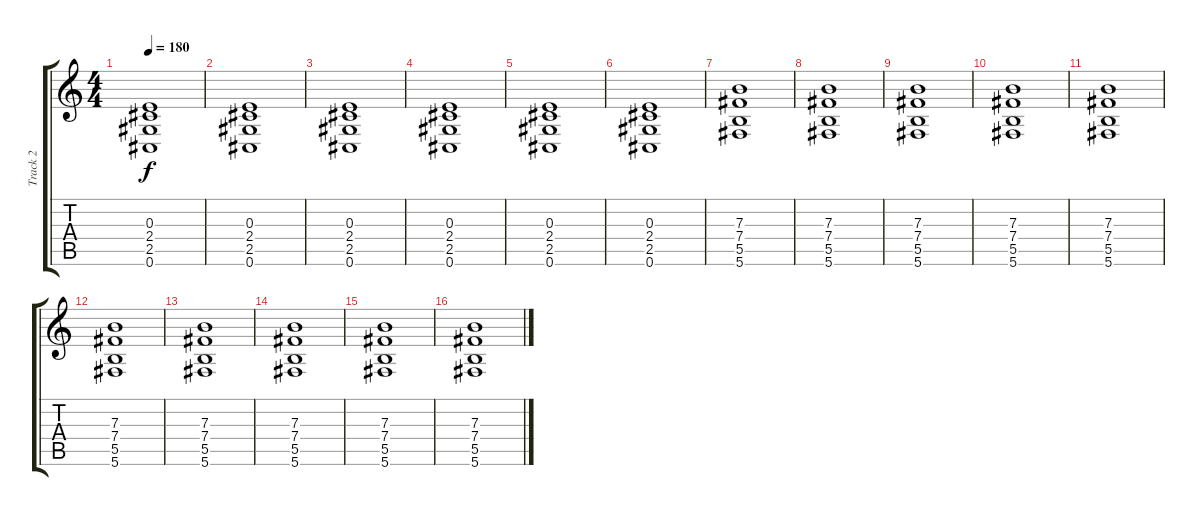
\track ("Track 2" "Track 2") {instrument distortionguitar}
\staff {score tabs}
\tuning (Db4 Ab3 E3 B2 Gb2 Db2) {hide}
\ts (4 4)
\tempo 180
\clef g2
\ks c
(0.3 2.4 2.5 0.6).1{dy f} |
(0.3 2.4 2.5 0.6).1 |
(0.3 2.4 2.5 0.6).1 |
(0.3 2.4 2.5 0.6).1 |
(0.3 2.4 2.5 0.6).1 |
(0.3 2.4 2.5 0.6).1 |
(7.3 7.4 5.5 5.6).1 |
(7.3 7.4 5.5 5.6).1 |
(7.3 7.4 5.5 5.6).1 |
(7.3 7.4 5.5 5.6).1 |
(7.3 7.4 5.5 5.6).1 |
(7.3 7.4 5.5 5.6).1 |
(7.3 7.4 5.5 5.6).1 |
(7.3 7.4 5.5 5.6).1 |
(7.3 7.4 5.5 5.6).1 |
(7.3 7.4 5.5 5.6).1
